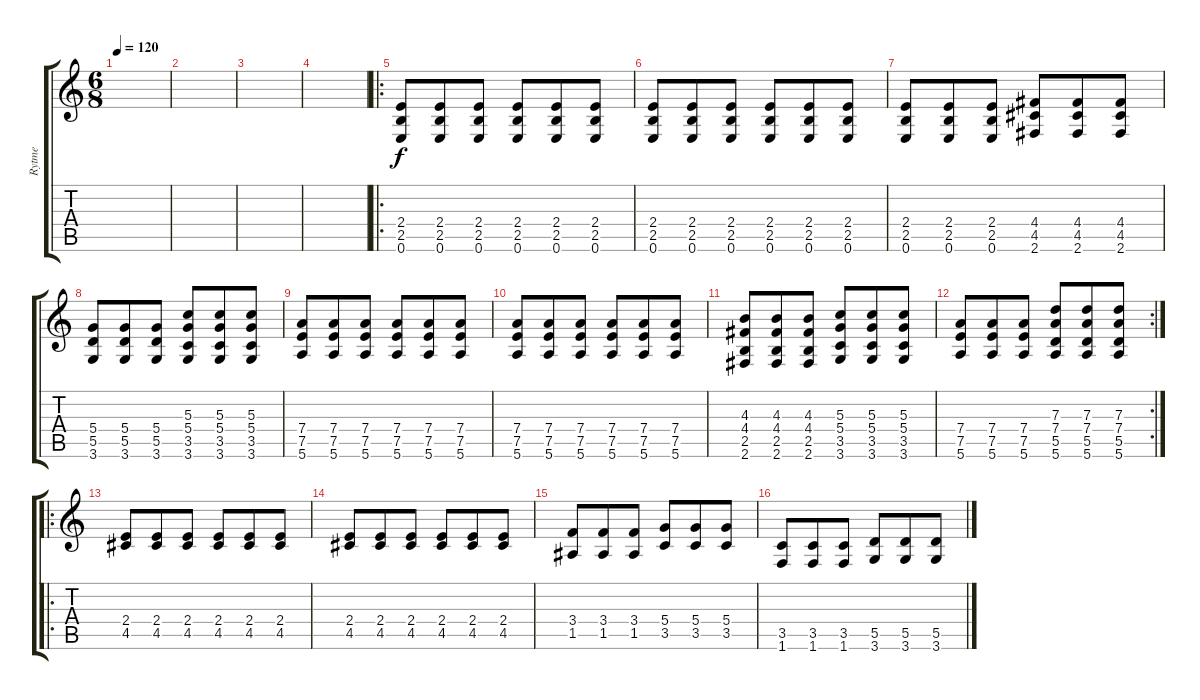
\track ("Rytme" "Rytme") {instrument distortionguitar}
\staff {score tabs}
\tuning (E4 B3 G3 D3 A2 E2) {hide}
\ts (6 8)
\tempo 120
\clef g2
\ks c
|
|
|
|
\ro
(2.4 2.5 0.6).8 (2.4 2.5 0.6).8 (2.4 2.5 0.6).8 (2.4 2.5 0.6).8 (2.4 2.5 0.6).8 (2.4 2.5 0.6).8 |
(2.4 2.5 0.6).8 (2.4 2.5 0.6).8 (2.4 2.5 0.6).8 (2.4 2.5 0.6).8 (2.4 2.5 0.6).8 (2.4 2.5 0.6).8 |
(2.4 2.5 0.6).8 (2.4 2.5 0.6).8 (2.4 2.5 0.6).8 (4.4 4.5 2.6).8 (4.4 4.5 2.6).8 (4.4 4.5 2.6).8 |
(5.4 5.5 3.6).8 (5.4 5.5 3.6).8 (5.4 5.5 3.6).8 (5.3 5.4 3.5 3.6).8 (5.3 5.4 3.5 3.6).8 (5.3 5.4 3.5 3.6).8 |
(7.4 7.5 5.6).8 (7.4 7.5 5.6).8 (7.4 7.5 5.6).8 (7.4 7.5 5.6).8 (7.4 7.5 5.6).8 (7.4 7.5 5.6).8 |
(7.4 7.5 5.6).8 (7.4 7.5 5.6).8 (7.4 7.5 5.6).8 (7.4 7.5 5.6).8 (7.4 7.5 5.6).8 (7.4 7.5 5.6).8 |
(4.3 4.4 2.5 2.6).8 (4.3 4.4 2.5 2.6).8 (4.3 4.4 2.5 2.6).8 (5.3 5.4 3.5 3.6).8 (5.3 5.4 3.5 3.6).8 (5.3 5.4 3.5 3.6).8 |
\rc 2
(7.4 7.5 5.6).8 (7.4 7.5 5.6).8 (7.4 7.5 5.6).8 (7.3 7.4 5.5 5.6).8 (7.3 7.4 5.5 5.6).8 (7.3 7.4 5.5 5.6).8 |
\ro
(2.4 4.5).8 (2.4 4.5).8 (2.4 4.5).8 (2.4 4.5).8 (2.4 4.5).8 (2.4 4.5).8 |
(2.4 4.5).8 (2.4 4.5).8 (2.4 4.5).8 (2.4 4.5).8 (2.4 4.5).8 (2.4 4.5).8 |
(3.4 1.5).8 (3.4 1.5).8 (3.4 1.5).8 (5.4 3.5).8 (5.4 3.5).8 (5.4 3.5).8 |
(3.5 1.6).8 (3.5 1.6).8 (3.5 1.6).8 (5.5 3.6).8 (5.5 3.6).8 (5.5 3.6).8
